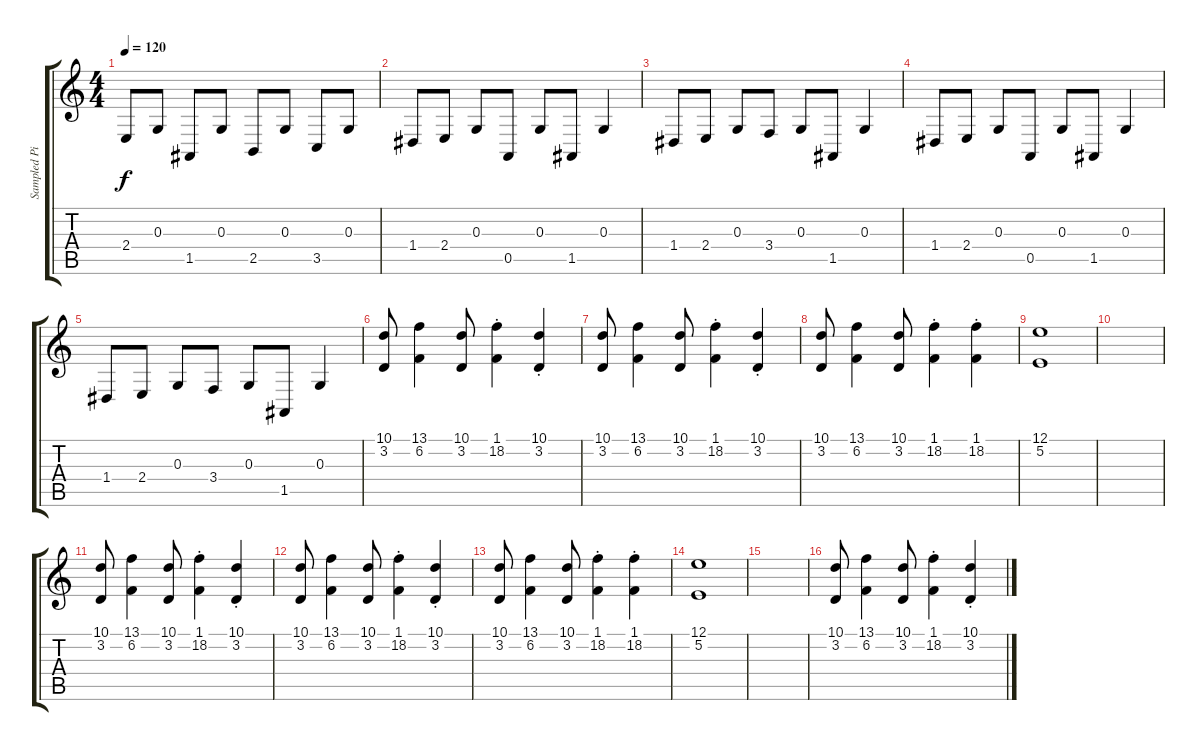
\track ("Sampled Piano" "Sampled Pi") {instrument honkytonkpiano}
\staff {score tabs}
\tuning (E4 B3 G3 D3 A2 E2) {hide}
\ts (4 4)
\tempo 120
\clef g2
\ks c
2.4.8{dy f} 0.3.8 1.5.8 0.3.8 2.5.8 0.3.8 3.5.8 0.3.8 |
1.4.8 2.4.8 0.3.8 0.5.8 0.3.8 1.5.8 0.3.4 |
1.4.8 2.4.8 0.3.8 3.4.8 0.3.8 1.5.8 0.3.4 |
1.4.8 2.4.8 0.3.8 0.5.8 0.3.8 1.5.8 0.3.4 |
1.4.8 2.4.8 0.3.8 3.4.8 0.3.8 1.5.8 0.3.4 |
(10.1 3.2).8 (13.1 6.2).4 (10.1 3.2).8 (1.1{st} 18.2{st}).4 (10.1{st} 3.2{st}).4 |
(10.1 3.2).8 (13.1 6.2).4 (10.1 3.2).8 (1.1{st} 18.2{st}).4 (10.1{st} 3.2{st}).4 |
(10.1 3.2).8 (13.1 6.2).4 (10.1 3.2).8 (1.1{st} 18.2{st}).4 (1.1{st} 18.2{st}).4 |
(12.1 5.2).1 |
|
(10.1 3.2).8{volume 16} (13.1 6.2).4 (10.1 3.2).8 (1.1{st} 18.2{st}).4 (10.1{st} 3.2{st}).4 |
(10.1 3.2).8 (13.1 6.2).4 (10.1 3.2).8 (1.1{st} 18.2{st}).4 (10.1{st} 3.2{st}).4 |
(10.1 3.2).8 (13.1 6.2).4 (10.1 3.2).8 (1.1{st} 18.2{st}).4 (1.1{st} 18.2{st}).4 |
(12.1 5.2).1 |
|
(10.1 3.2).8 (13.1 6.2).4 (10.1 3.2).8 (1.1{st} 18.2{st}).4 (10.1{st} 3.2{st}).4
